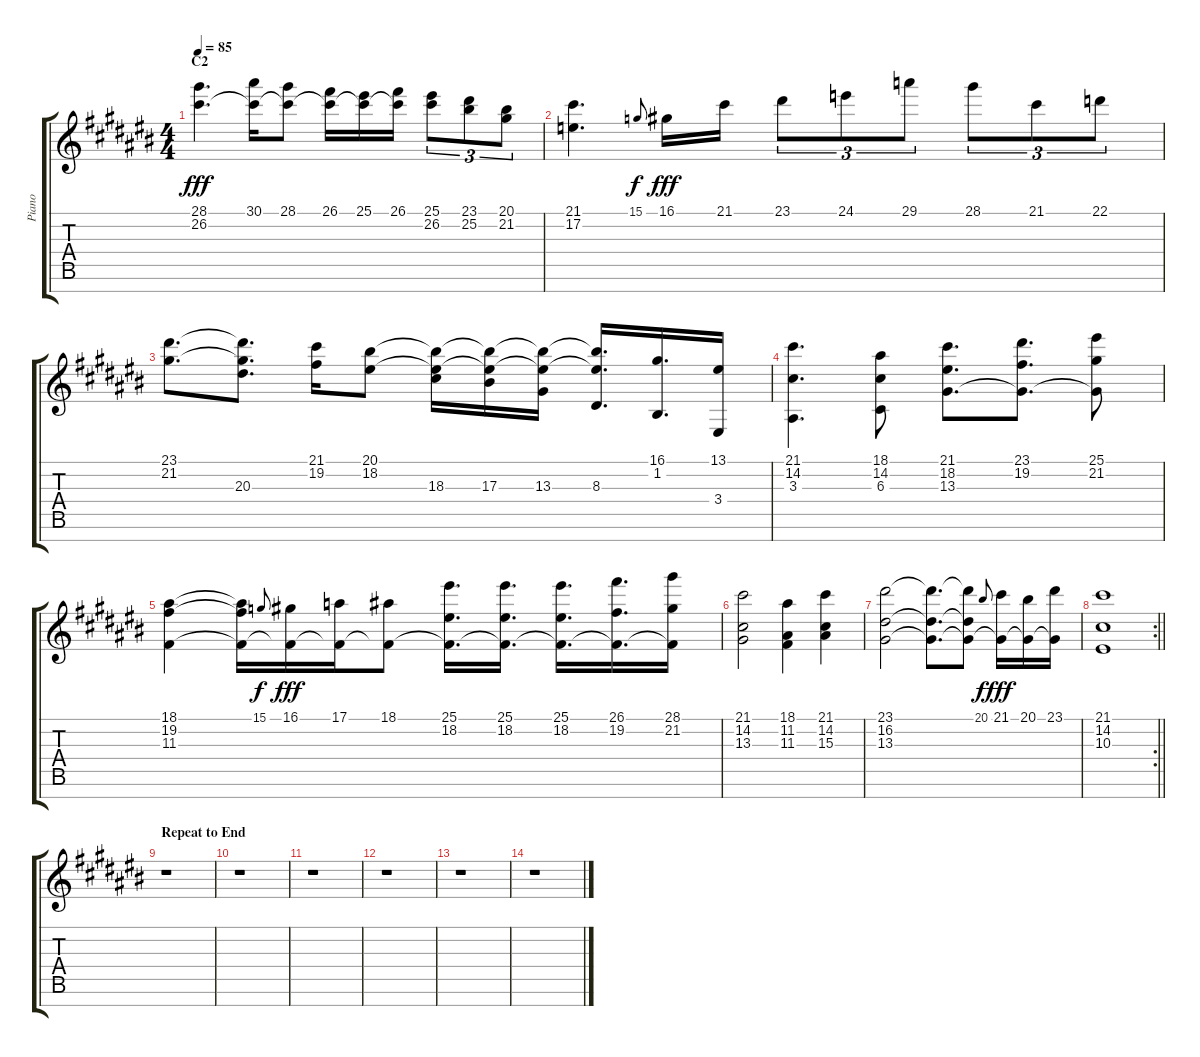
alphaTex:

\track ("Piano" "Piano") {instrument acousticgrandpiano}
\staff {score tabs}
\tuning (E4 B3 G3 D3 A2 E2 B1) {hide}
\ts (4 4)
\section ("" "C2")
\tempo 85
\clef g2
\ks c#
(28.1 26.2).4{d dy fff} (30.1 26.2{t}).16 (28.1 26.2{t}).8 (26.1 26.2{t}).16 (25.1 26.2{t}).16 (26.1 26.2{t}).16 (25.1 26.2).8{tu (3 2)} (23.1 25.2).8{tu (3 2)} (20.1 21.2).8{tu (3 2)} |
(21.1 17.2).4{d} 15.1.8{gr onbeat dy f} 16.1.16{dy fff} 21.1.16 23.1.8{tu (3 2)} 24.1.8{tu (3 2)} 29.1.8{tu (3 2)} 28.1.8{tu (3 2)} 21.1.8{tu (3 2)} 22.1.8{tu (3 2)} |
(23.1 21.2).8{d} (23.1{t} 21.2{t} 20.3).8{d} (21.1 19.2).16 (20.1 18.2).8 (20.1{t} 18.2{t} 18.3).16 (20.1{t} 18.2{t} 17.3).16 (20.1{t} 18.2{t} 13.3).16 (20.1{t} 18.2{t} 8.3).16{d} (16.1 1.2).16{d} (13.1 3.4).16 |
(21.1 14.2 3.3).4{d} (18.1 14.2 6.3).8 (21.1 18.2 13.3).8{d} (23.1 19.2 13.3{t}).8{d} (25.1 21.2 13.3{t}).8 |
(18.1 19.2 11.3).4 (18.1{t} 19.2{t} 11.3{t}).16 15.1.8{gr onbeat dy f} (16.1 11.3{t}).16{dy fff} (17.1 11.3{t}).16 (18.1 11.3{t}).8 (25.1 18.2 11.3{t}).16{d} (25.1 18.2 11.3{t}).16{d} (25.1 18.2 11.3{t}).16{d} (26.1 19.2 11.3{t}).16{d} (28.1 21.2 11.3{t}).16 |
(21.1 14.2 13.3).2 (18.1 11.2 11.3).4 (21.1 14.2 15.3).4 |
(23.1 16.2 13.3).2 (23.1{t} 16.2{t} 13.3{t}).8{d} (23.1{t} 16.2{t} 13.3{t}).8 20.1.8{gr onbeat dy f} (21.1 13.3{t}).16{dy fff} (20.1 13.3{t}).16 (23.1 13.3{t}).16 |
\rc 2
\barLineRight lightlight
(21.1 14.2 10.3).1 |
\section ("" "Repeat to End")
r.1 |
r.1 |
r.1 |
r.1 |
r.1 |
r.1
